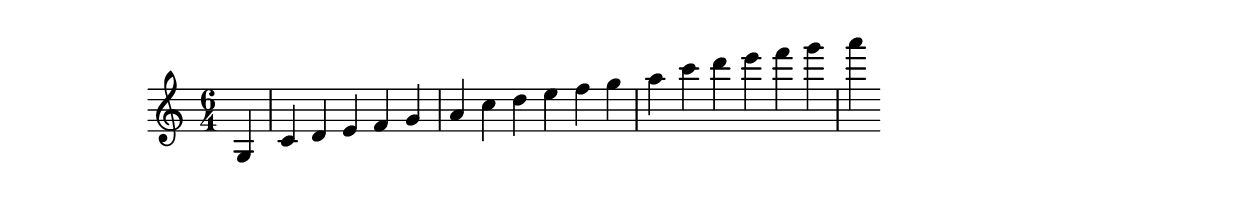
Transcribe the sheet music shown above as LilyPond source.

\version "2.22.2"


theMusic = \relative {
  \time 6/4
  g \bar "|"
  c d e f g a
  c d e f g a
  c d e f g a
}

\score {
  \new Staff <<
    \key c \major
    \theMusic
  >>
}